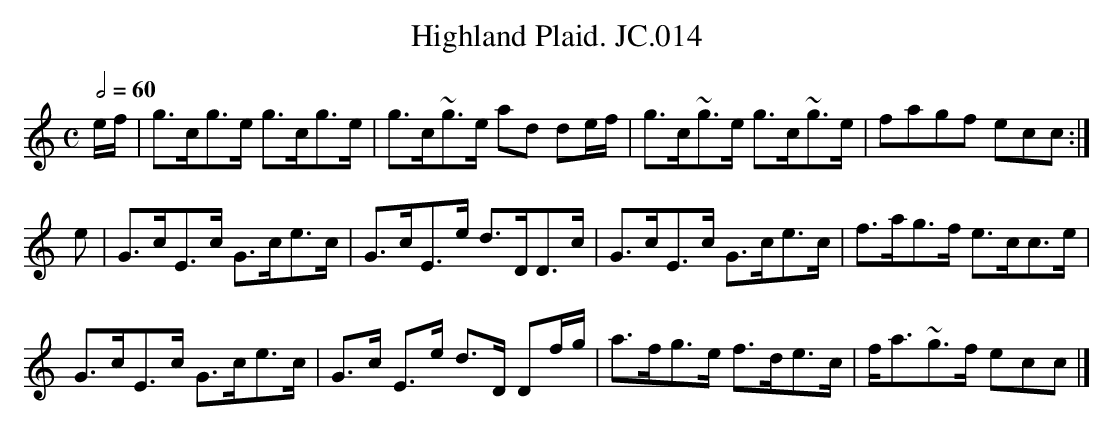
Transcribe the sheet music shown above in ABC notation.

X:1
T:Highland Plaid. JC.014
M:C
L:1/8
Q:2/4=60
K:C
e/f/|\\
g>cg>e g>cg>e|g>c~g>e ad de/f/|\\
g>c~g>e g>c~g>e|fagf ecc:|
e|G>cE>c G>ce>c|G>cE>e d>DD>c|\\
G>cE>c G>ce>c|f>ag>f e>cc>e|
G>cE>c G>ce>c|G>c E>e d>D Df/g/|\\
a>fg>e f>de>c|f<a~g>f ecc|]
